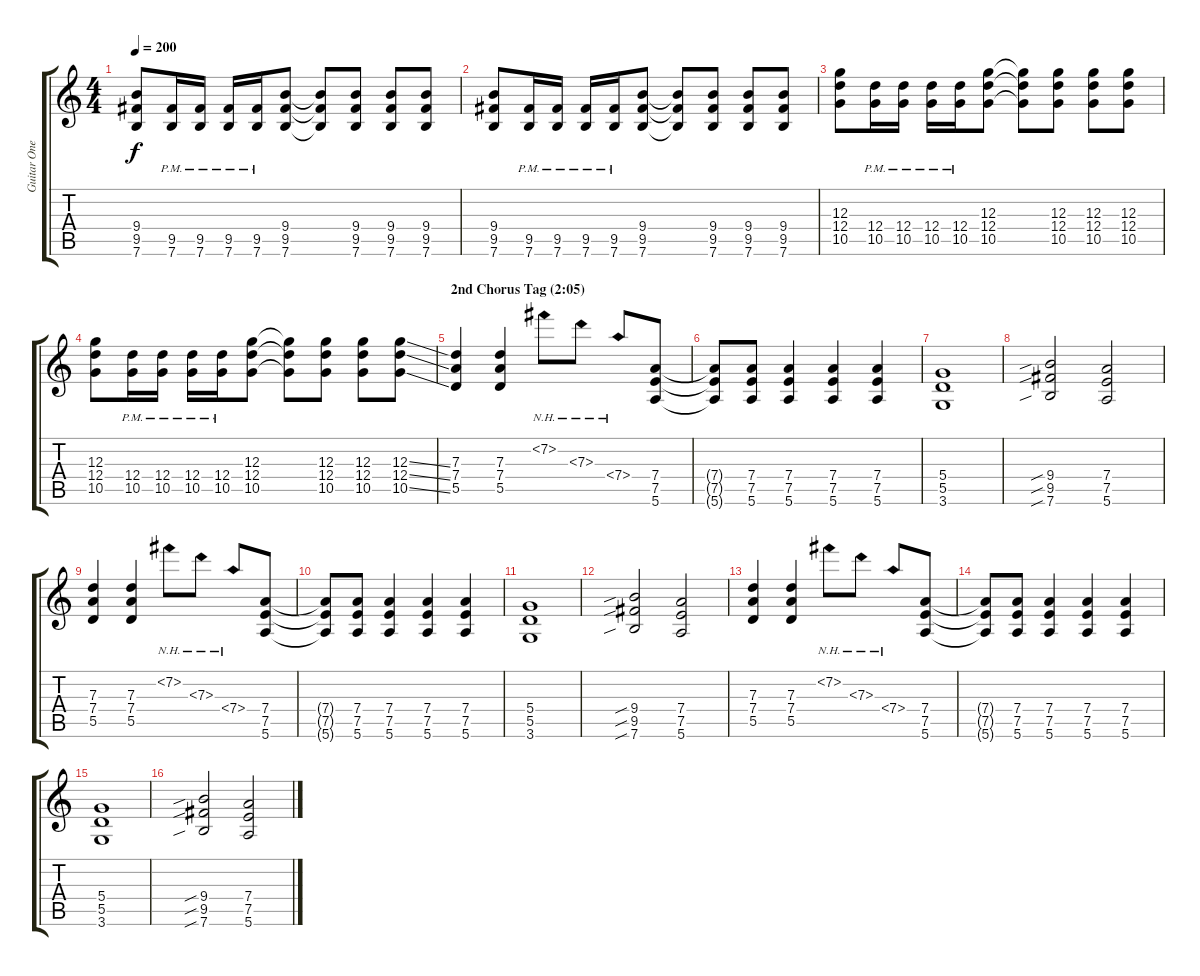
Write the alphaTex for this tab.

\track ("Guitar One" "Guitar One") {instrument distortionguitar}
\staff {score tabs}
\tuning (E4 B3 G3 D3 A2 E2) {hide}
\ts (4 4)
\tempo 200
\clef g2
\ks c
(9.4 9.5 7.6).8{dy f} (9.5{pm} 7.6{pm}).16 (9.5{pm} 7.6{pm}).16 (9.5{pm} 7.6{pm}).16 (9.5{pm} 7.6{pm}).16 (9.4 9.5 7.6).8 (9.4{t} 9.5{t} 7.6{t}).8 (9.4 9.5 7.6).8 (9.4 9.5 7.6).8 (9.4 9.5 7.6).8 |
(9.4 9.5 7.6).8 (9.5{pm} 7.6{pm}).16 (9.5{pm} 7.6{pm}).16 (9.5{pm} 7.6{pm}).16 (9.5{pm} 7.6{pm}).16 (9.4 9.5 7.6).8 (9.4{t} 9.5{t} 7.6{t}).8 (9.4 9.5 7.6).8 (9.4 9.5 7.6).8 (9.4 9.5 7.6).8 |
(12.3 12.4 10.5).8 (12.4{pm} 10.5{pm}).16 (12.4{pm} 10.5{pm}).16 (12.4{pm} 10.5{pm}).16 (12.4{pm} 10.5{pm}).16 (12.3 12.4 10.5).8 (12.3{t} 12.4{t} 10.5{t}).8 (12.3 12.4 10.5).8 (12.3 12.4 10.5).8 (12.3 12.4 10.5).8 |
(12.3 12.4 10.5).8 (12.4{pm} 10.5{pm}).16 (12.4{pm} 10.5{pm}).16 (12.4{pm} 10.5{pm}).16 (12.4{pm} 10.5{pm}).16 (12.3 12.4 10.5).8 (12.3{t} 12.4{t} 10.5{t}).8 (12.3 12.4 10.5).8 (12.3 12.4 10.5).8 (12.3{ss} 12.4{ss} 10.5{ss}).8 |
\section ("" "2nd Chorus Tag (2:05)")
(7.3 7.4 5.5).4 (7.3 7.4 5.5).4 7.2{nh}.8 7.3{nh}.8 7.4{nh}.8 (7.4 7.5 5.6).8 |
(7.4{t} 7.5{t} 5.6{t}).8 (7.4 7.5 5.6).8 (7.4 7.5 5.6).4 (7.4 7.5 5.6).4 (7.4 7.5 5.6).4 |
(5.4 5.5 3.6).1 |
(9.4{sib} 9.5{sib} 7.6{sib}).2 (7.4 7.5 5.6).2 |
(7.3 7.4 5.5).4 (7.3 7.4 5.5).4 7.2{nh}.8 7.3{nh}.8 7.4{nh}.8 (7.4 7.5 5.6).8 |
(7.4{t} 7.5{t} 5.6{t}).8 (7.4 7.5 5.6).8 (7.4 7.5 5.6).4 (7.4 7.5 5.6).4 (7.4 7.5 5.6).4 |
(5.4 5.5 3.6).1 |
(9.4{sib} 9.5{sib} 7.6{sib}).2 (7.4 7.5 5.6).2 |
(7.3 7.4 5.5).4 (7.3 7.4 5.5).4 7.2{nh}.8 7.3{nh}.8 7.4{nh}.8 (7.4 7.5 5.6).8 |
(7.4{t} 7.5{t} 5.6{t}).8 (7.4 7.5 5.6).8 (7.4 7.5 5.6).4 (7.4 7.5 5.6).4 (7.4 7.5 5.6).4 |
(5.4 5.5 3.6).1 |
(9.4{sib} 9.5{sib} 7.6{sib}).2 (7.4 7.5 5.6).2
